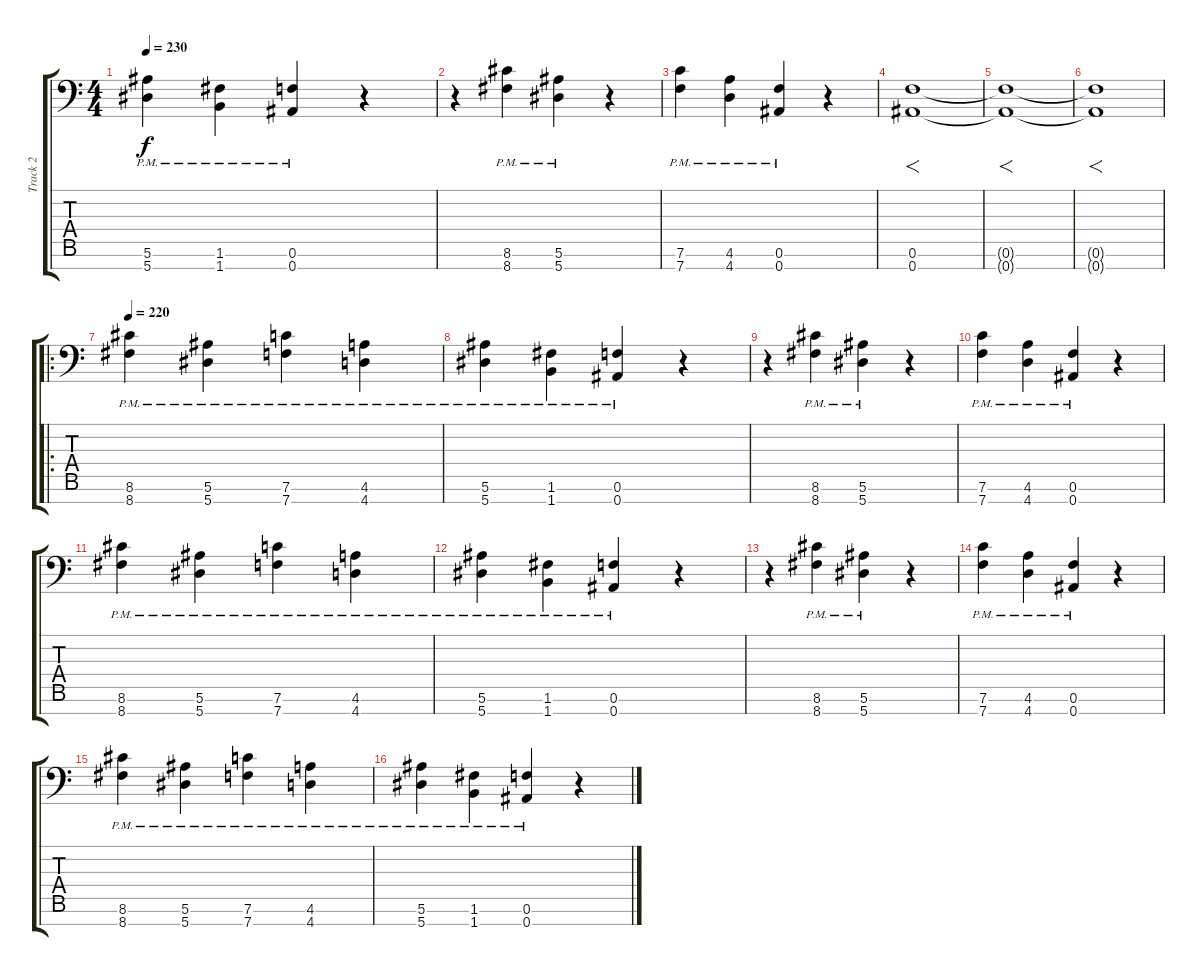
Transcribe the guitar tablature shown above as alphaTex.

\track ("Track 2" "Track 2") {instrument overdrivenguitar}
\staff {score tabs}
\tuning (F4 C4 Ab3 Eb3 Bb2 F2 Bb1) {hide}
\ts (4 4)
\tempo 230
\clef f4
\ks c
(5.6{pm} 5.7{pm}).4{dy f} (1.6{pm} 1.7{pm}).4 (0.6{pm} 0.7{pm}).4 r.4 |
r.4 (8.6{pm} 8.7{pm}).4 (5.6{pm} 5.7{pm}).4 r.4 |
(7.6{pm} 7.7{pm}).4 (4.6{pm} 4.7{pm}).4 (0.6{pm} 0.7{pm}).4 r.4 |
(0.6 0.7).1{f} |
(0.6{t} 0.7{t}).1{f} |
(0.6{t} 0.7{t}).1{f} |
\ro
\tempo 220
(8.6{pm} 8.7{pm}).4 (5.6{pm} 5.7{pm}).4 (7.6{pm} 7.7{pm}).4 (4.6{pm} 4.7{pm}).4 |
(5.6{pm} 5.7{pm}).4 (1.6{pm} 1.7{pm}).4 (0.6{pm} 0.7{pm}).4 r.4 |
r.4 (8.6{pm} 8.7{pm}).4 (5.6{pm} 5.7{pm}).4 r.4 |
(7.6{pm} 7.7{pm}).4 (4.6{pm} 4.7{pm}).4 (0.6{pm} 0.7{pm}).4 r.4 |
(8.6{pm} 8.7{pm}).4 (5.6{pm} 5.7{pm}).4 (7.6{pm} 7.7{pm}).4 (4.6{pm} 4.7{pm}).4 |
(5.6{pm} 5.7{pm}).4 (1.6{pm} 1.7{pm}).4 (0.6{pm} 0.7{pm}).4 r.4 |
r.4 (8.6{pm} 8.7{pm}).4 (5.6{pm} 5.7{pm}).4 r.4 |
(7.6{pm} 7.7{pm}).4 (4.6{pm} 4.7{pm}).4 (0.6{pm} 0.7{pm}).4 r.4 |
(8.6{pm} 8.7{pm}).4 (5.6{pm} 5.7{pm}).4 (7.6{pm} 7.7{pm}).4 (4.6{pm} 4.7{pm}).4 |
(5.6{pm} 5.7{pm}).4 (1.6{pm} 1.7{pm}).4 (0.6{pm} 0.7{pm}).4 r.4
